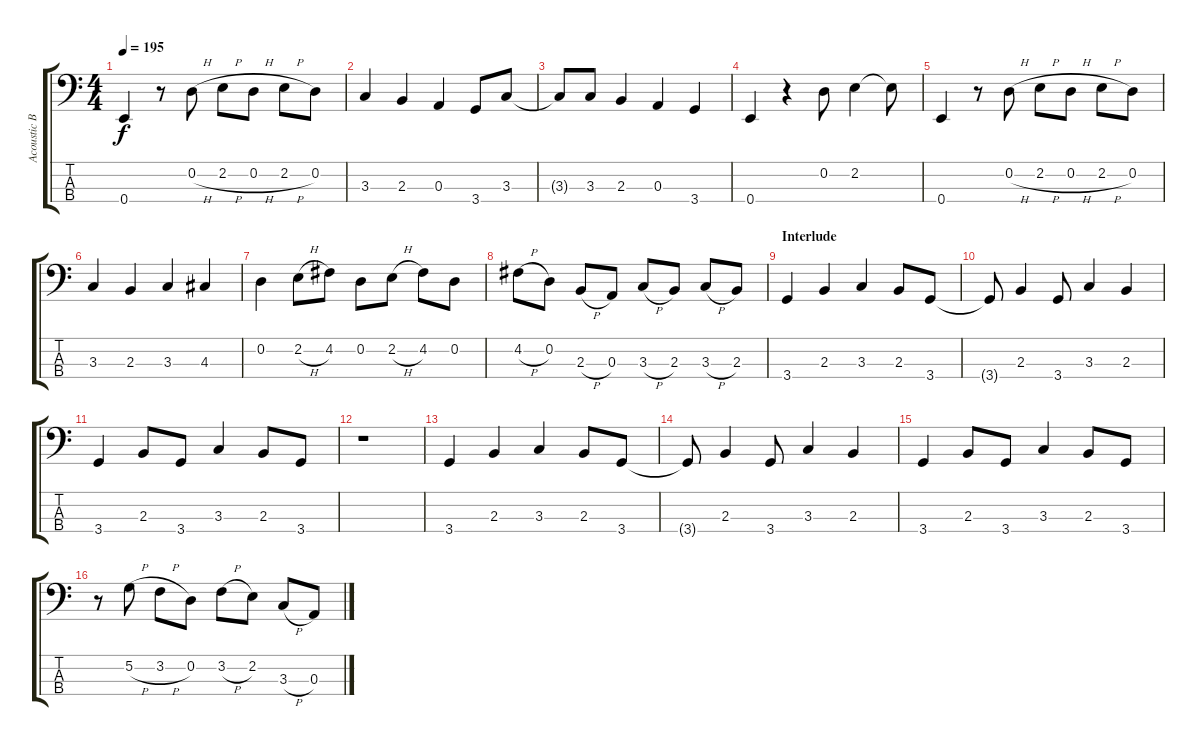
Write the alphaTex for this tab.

\track ("Acoustic Bass" "Acoustic B") {instrument acousticguitarnylon}
\staff {score tabs}
\tuning (G2 D2 A1 E1) {hide}
\ts (4 4)
\tempo 195
\clef f4
\ks c
0.4.4{dy f} r.8 0.2{h}.8 2.2{h}.8 0.2{h}.8 2.2{h}.8 0.2.8 |
3.3.4 2.3.4 0.3.4 3.4.8 3.3.8 |
3.3{t}.8 3.3.8 2.3.4 0.3.4 3.4.4 |
0.4.4 r.4 0.2.8 2.2.4 2.2{t}.8 |
0.4.4 r.8 0.2{h}.8 2.2{h}.8 0.2{h}.8 2.2{h}.8 0.2.8 |
3.3.4 2.3.4 3.3.4 4.3.4 |
0.2.4 2.2{h}.8 4.2.8 0.2.8 2.2{h}.8 4.2.8 0.2.8 |
4.2{h}.8 0.2.8 2.3{h}.8 0.3.8 3.3{h}.8 2.3.8 3.3{h}.8 2.3.8 |
\section ("" "Interlude")
3.4.4 2.3.4 3.3.4 2.3.8 3.4.8 |
3.4{t}.8 2.3.4 3.4.8 3.3.4 2.3.4 |
3.4.4 2.3.8 3.4.8 3.3.4 2.3.8 3.4.8 |
r.1 |
3.4.4 2.3.4 3.3.4 2.3.8 3.4.8 |
3.4{t}.8 2.3.4 3.4.8 3.3.4 2.3.4 |
3.4.4 2.3.8 3.4.8 3.3.4 2.3.8 3.4.8 |
r.8 5.2{h}.8 3.2{h}.8 0.2.8 3.2{h}.8 2.2.8 3.3{h}.8 0.3.8
